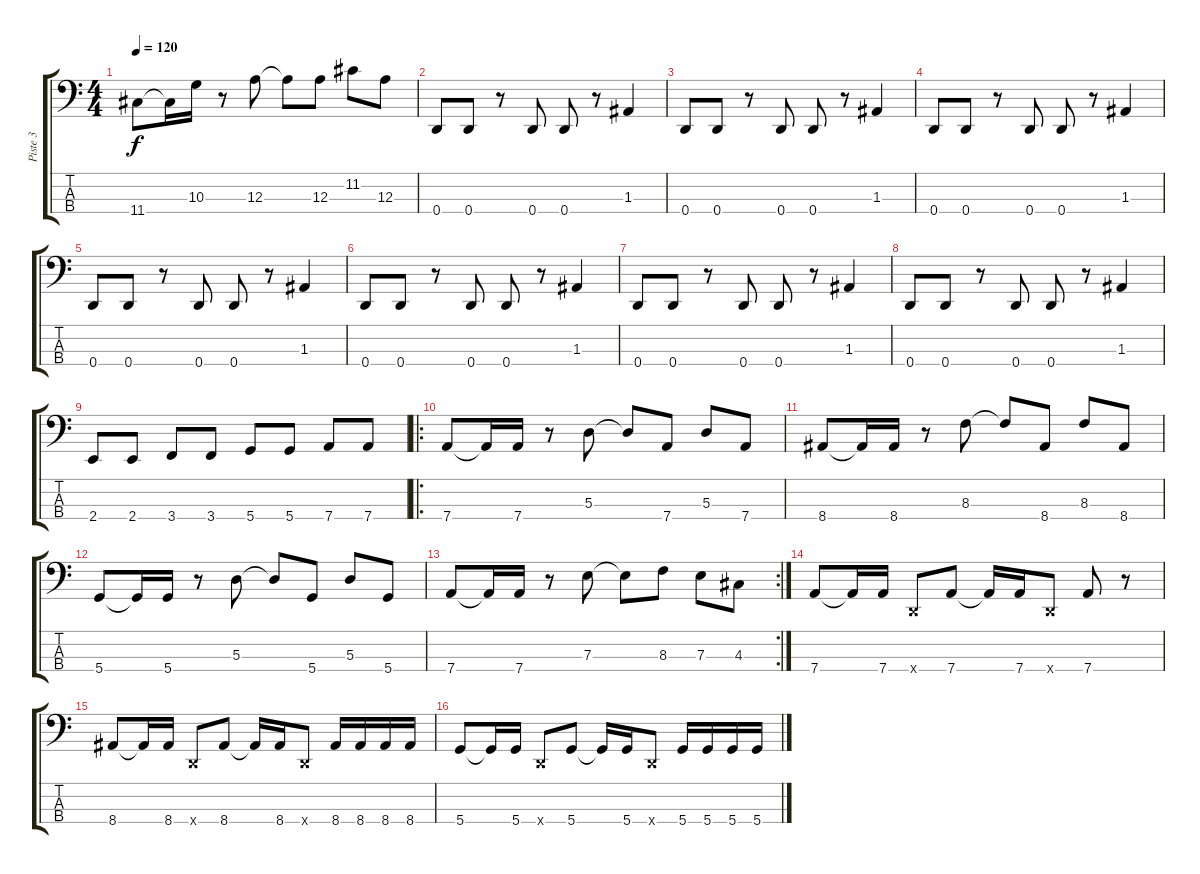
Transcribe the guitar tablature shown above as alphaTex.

\track ("Piste 3" "Piste 3") {instrument slapbass1}
\staff {score tabs}
\tuning (G2 D2 A1 D1) {hide}
\ts (4 4)
\tempo 120
\clef f4
\ks c
11.4.8{dy f} 11.4{t}.16 10.3.16 r.8 12.3.8 12.3{t}.8 12.3.8 11.2.8 12.3.8 |
0.4.8 0.4.8 r.8 0.4.8 0.4.8 r.8 1.3.4 |
0.4.8 0.4.8 r.8 0.4.8 0.4.8 r.8 1.3.4 |
0.4.8 0.4.8 r.8 0.4.8 0.4.8 r.8 1.3.4 |
0.4.8 0.4.8 r.8 0.4.8 0.4.8 r.8 1.3.4 |
0.4.8 0.4.8 r.8 0.4.8 0.4.8 r.8 1.3.4 |
0.4.8 0.4.8 r.8 0.4.8 0.4.8 r.8 1.3.4 |
0.4.8 0.4.8 r.8 0.4.8 0.4.8 r.8 1.3.4 |
2.4.8 2.4.8 3.4.8 3.4.8 5.4.8 5.4.8 7.4.8 7.4.8 |
\ro
7.4.8 7.4{t}.16 7.4.16 r.8 5.3.8 5.3{t}.8 7.4.8 5.3.8 7.4.8 |
8.4.8 8.4{t}.16 8.4.16 r.8 8.3.8 8.3{t}.8 8.4.8 8.3.8 8.4.8 |
5.4.8 5.4{t}.16 5.4.16 r.8 5.3.8 5.3{t}.8 5.4.8 5.3.8 5.4.8 |
\rc 2
7.4.8 7.4{t}.16 7.4.16 r.8 7.3.8 7.3{t}.8 8.3.8 7.3.8 4.3.8 |
7.4.8 7.4{t}.16 7.4.16 0.4{x}.8 7.4.8 7.4{t}.16 7.4.16 0.4{x}.8 7.4.8 r.8 |
8.4.8 8.4{t}.16 8.4.16 0.4{x}.8 8.4.8 8.4{t}.16 8.4.16 0.4{x}.8 8.4.16 8.4.16 8.4.16 8.4.16 |
5.4.8 5.4{t}.16 5.4.16 0.4{x}.8 5.4.8 5.4{t}.16 5.4.16 0.4{x}.8 5.4.16 5.4.16 5.4.16 5.4.16
